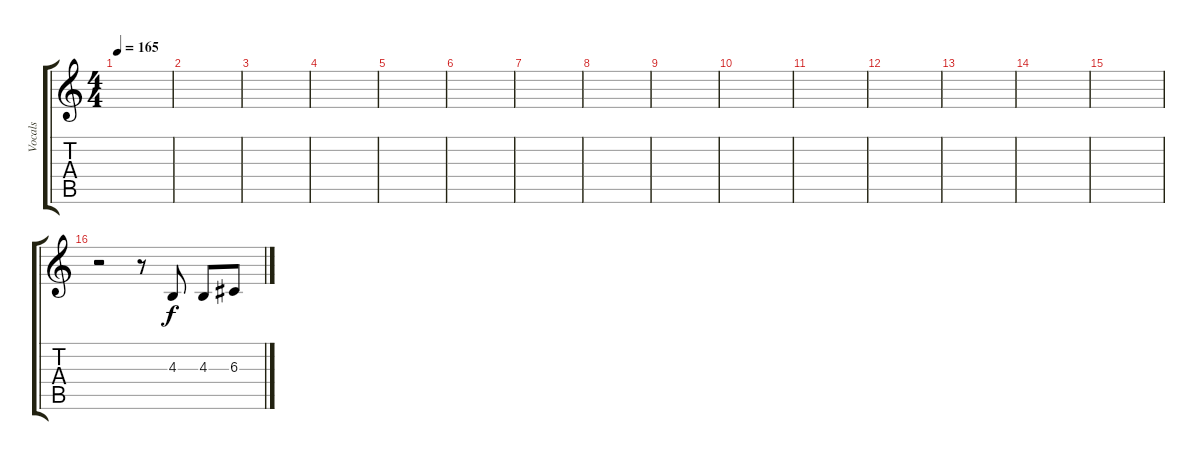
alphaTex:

\track ("Vocals" "Vocals") {instrument tenorsax}
\staff {score tabs}
\tuning (E4 B3 G3 D3 A2 E2) {hide}
\ts (4 4)
\tempo 165
\clef g2
\ks c
|
|
|
|
|
|
|
|
|
|
|
|
|
|
|
r.2 r.8 4.3.8 4.3.8 6.3.8
